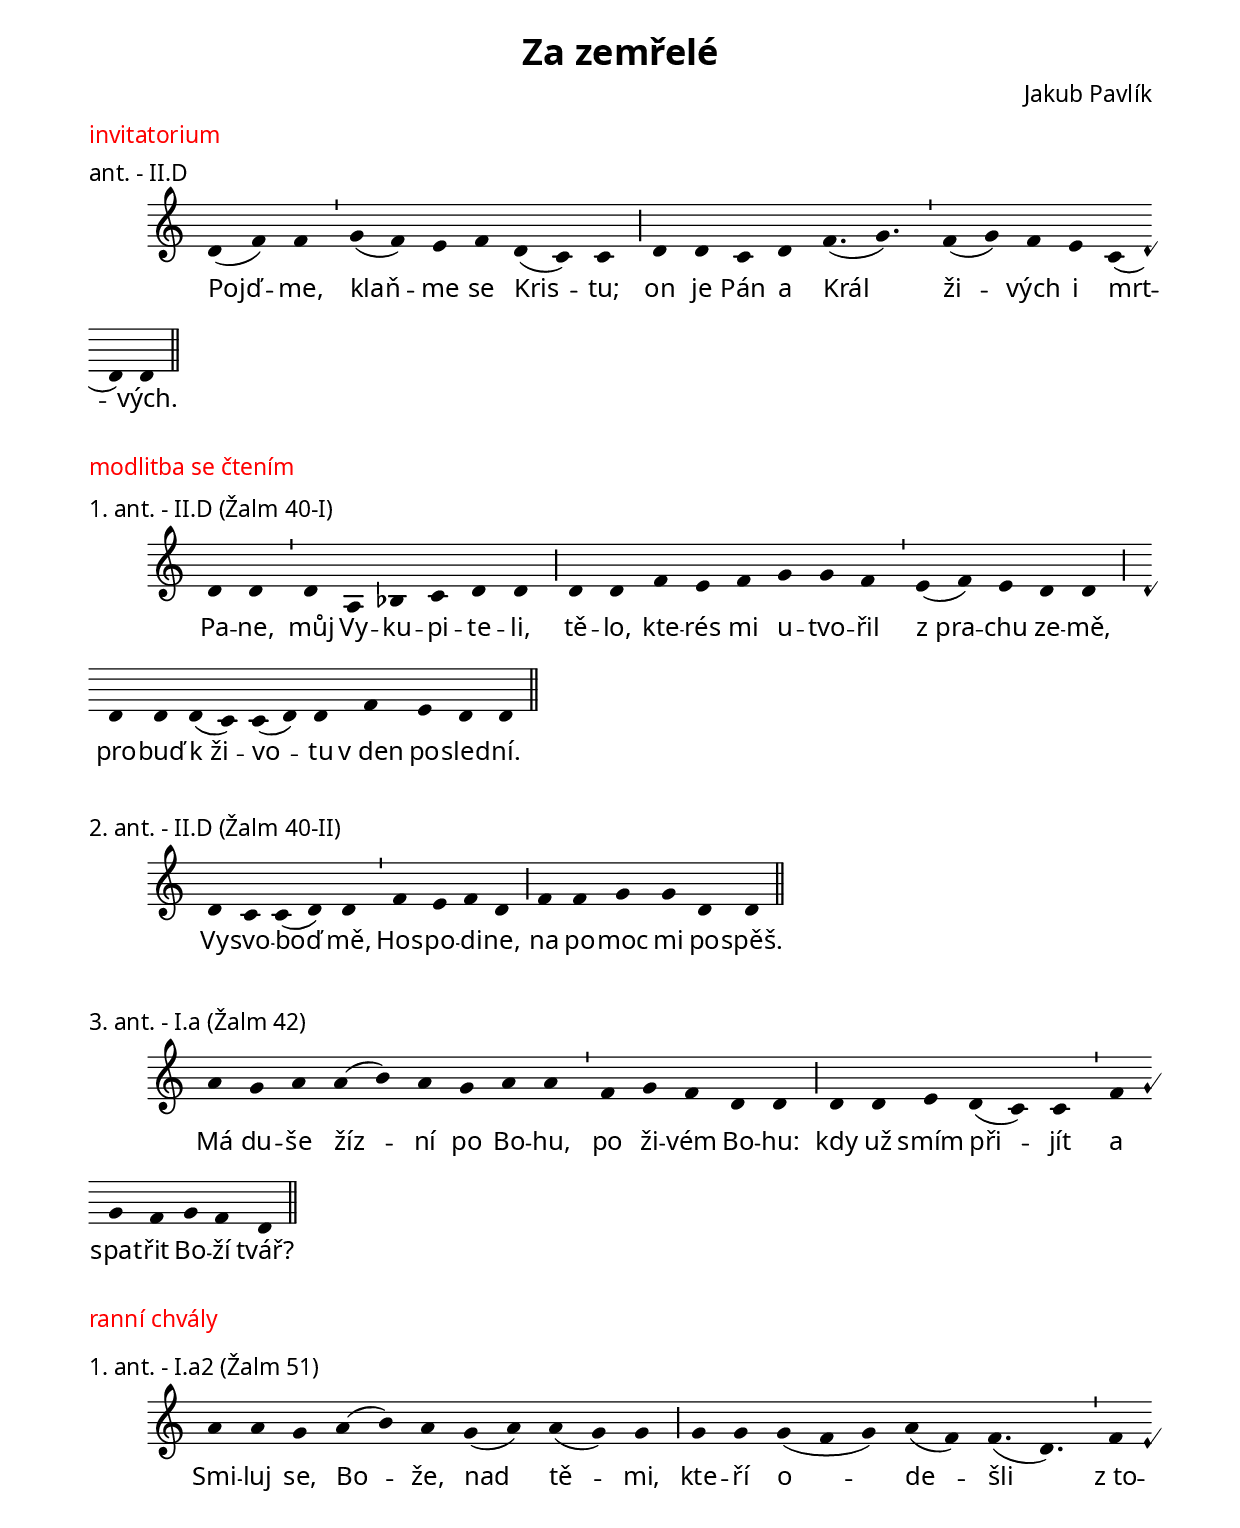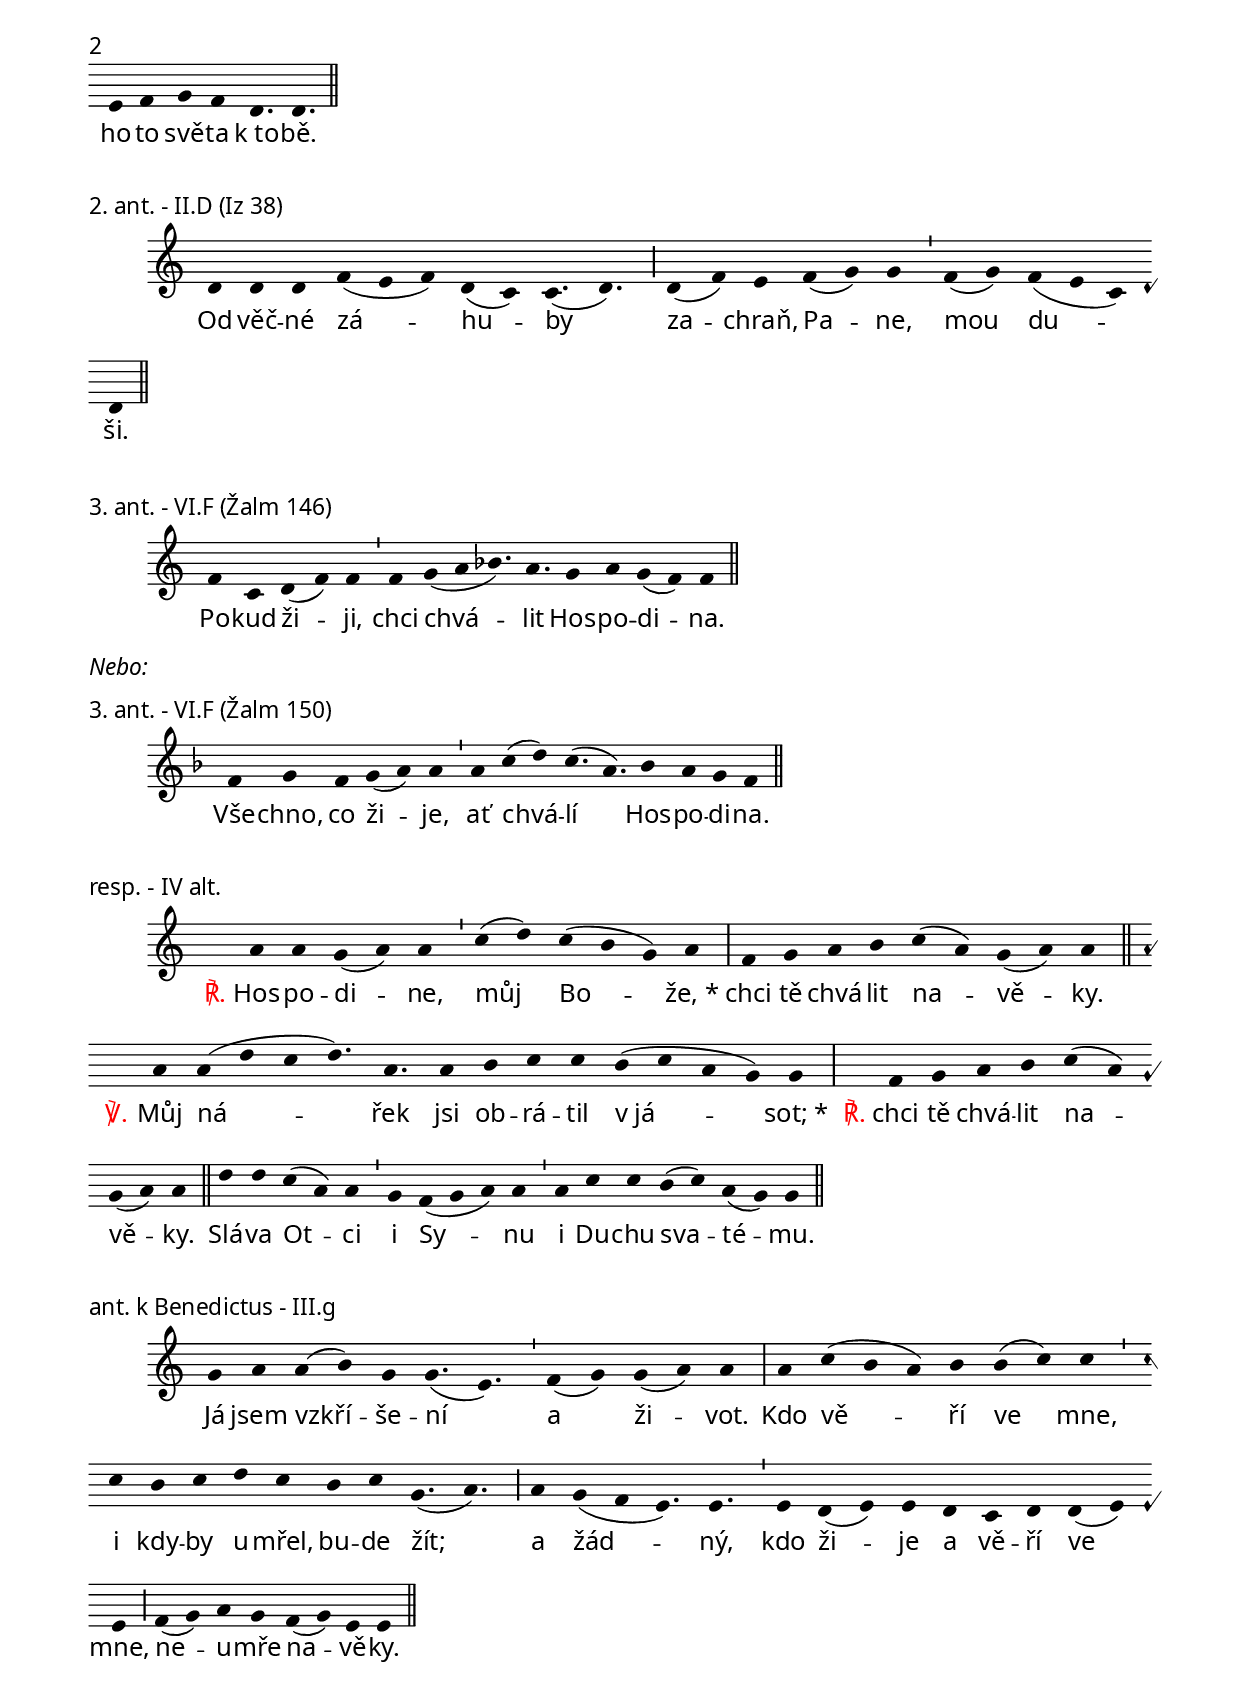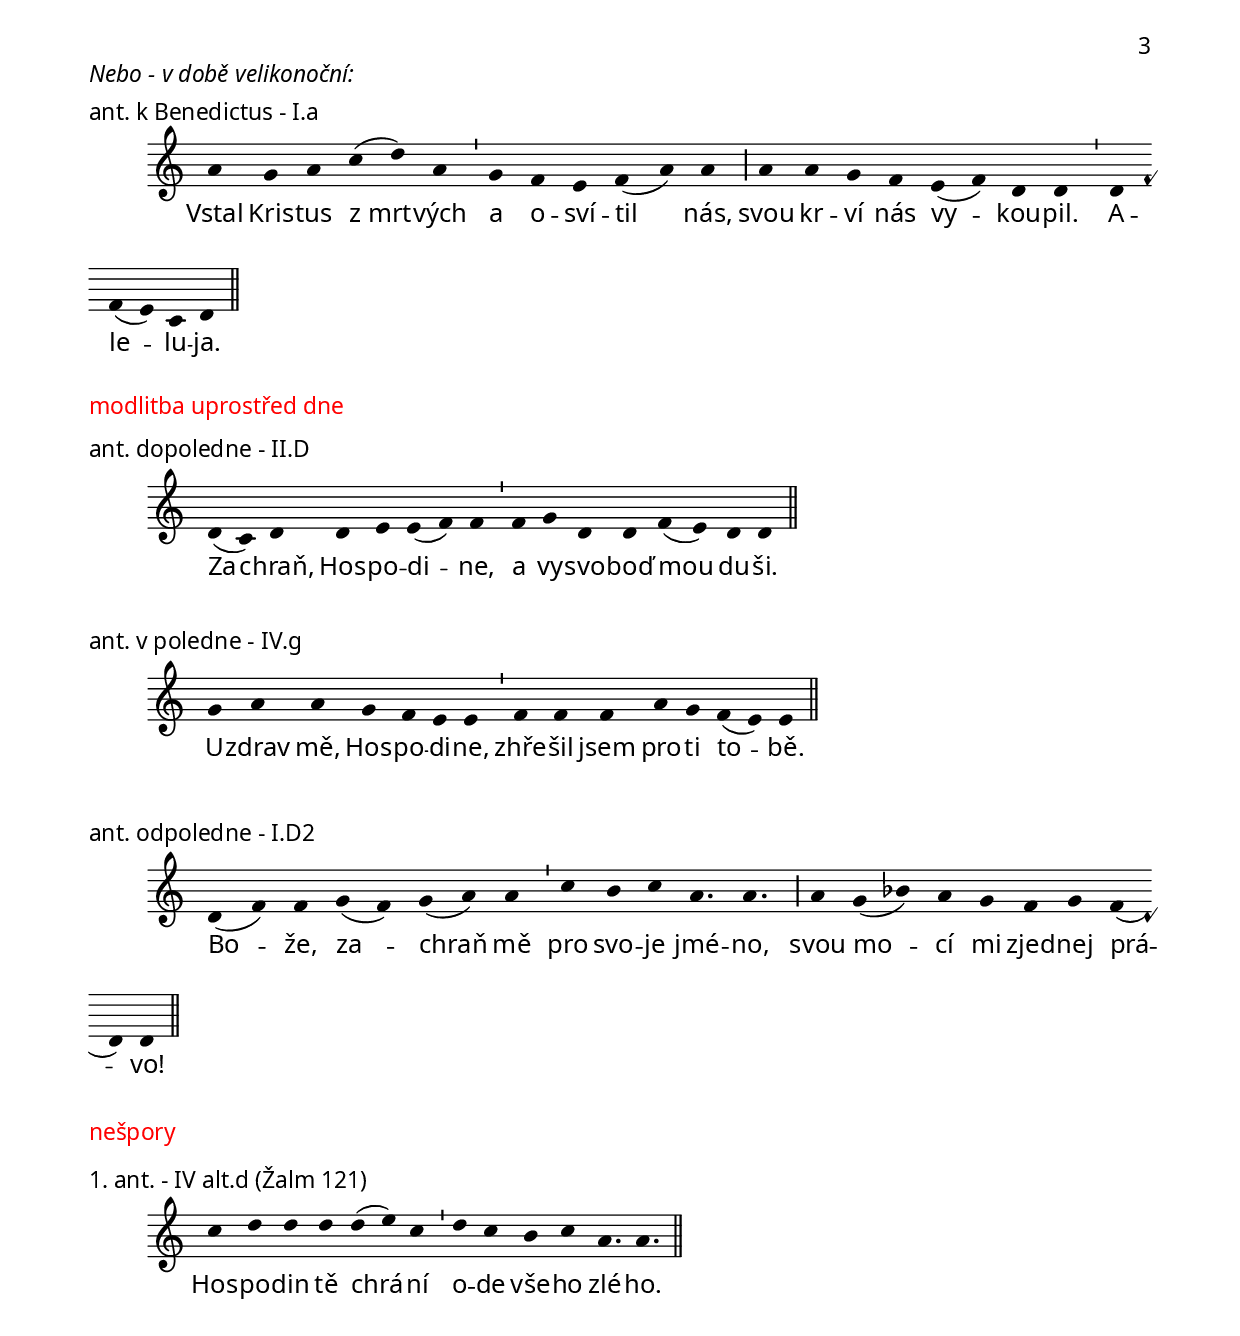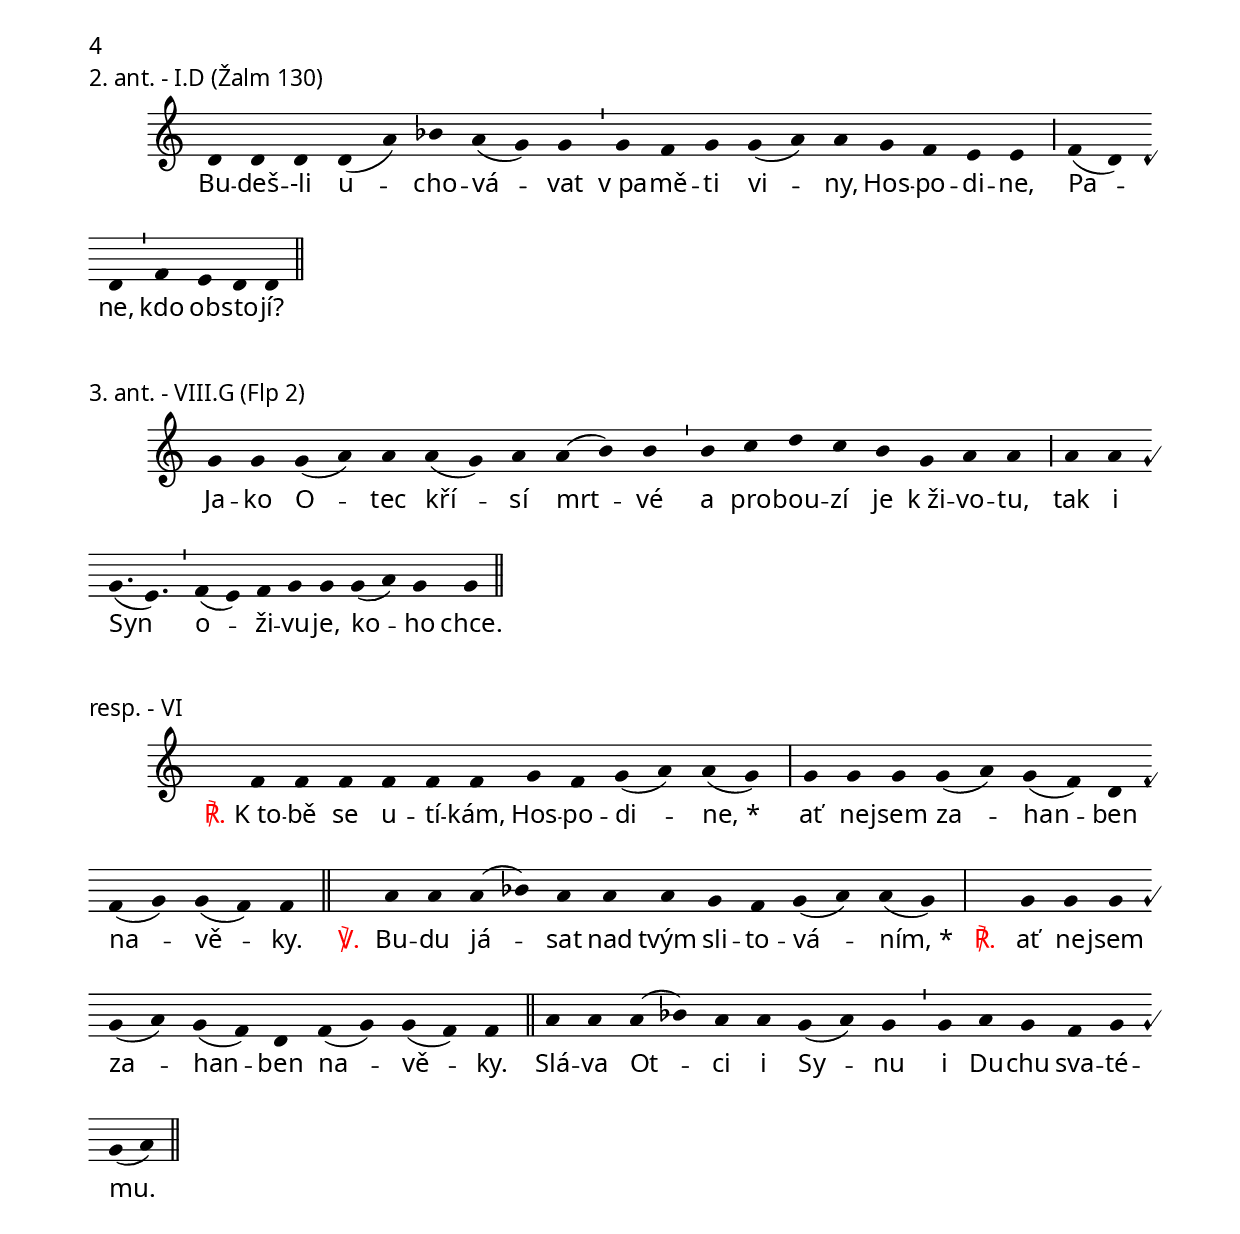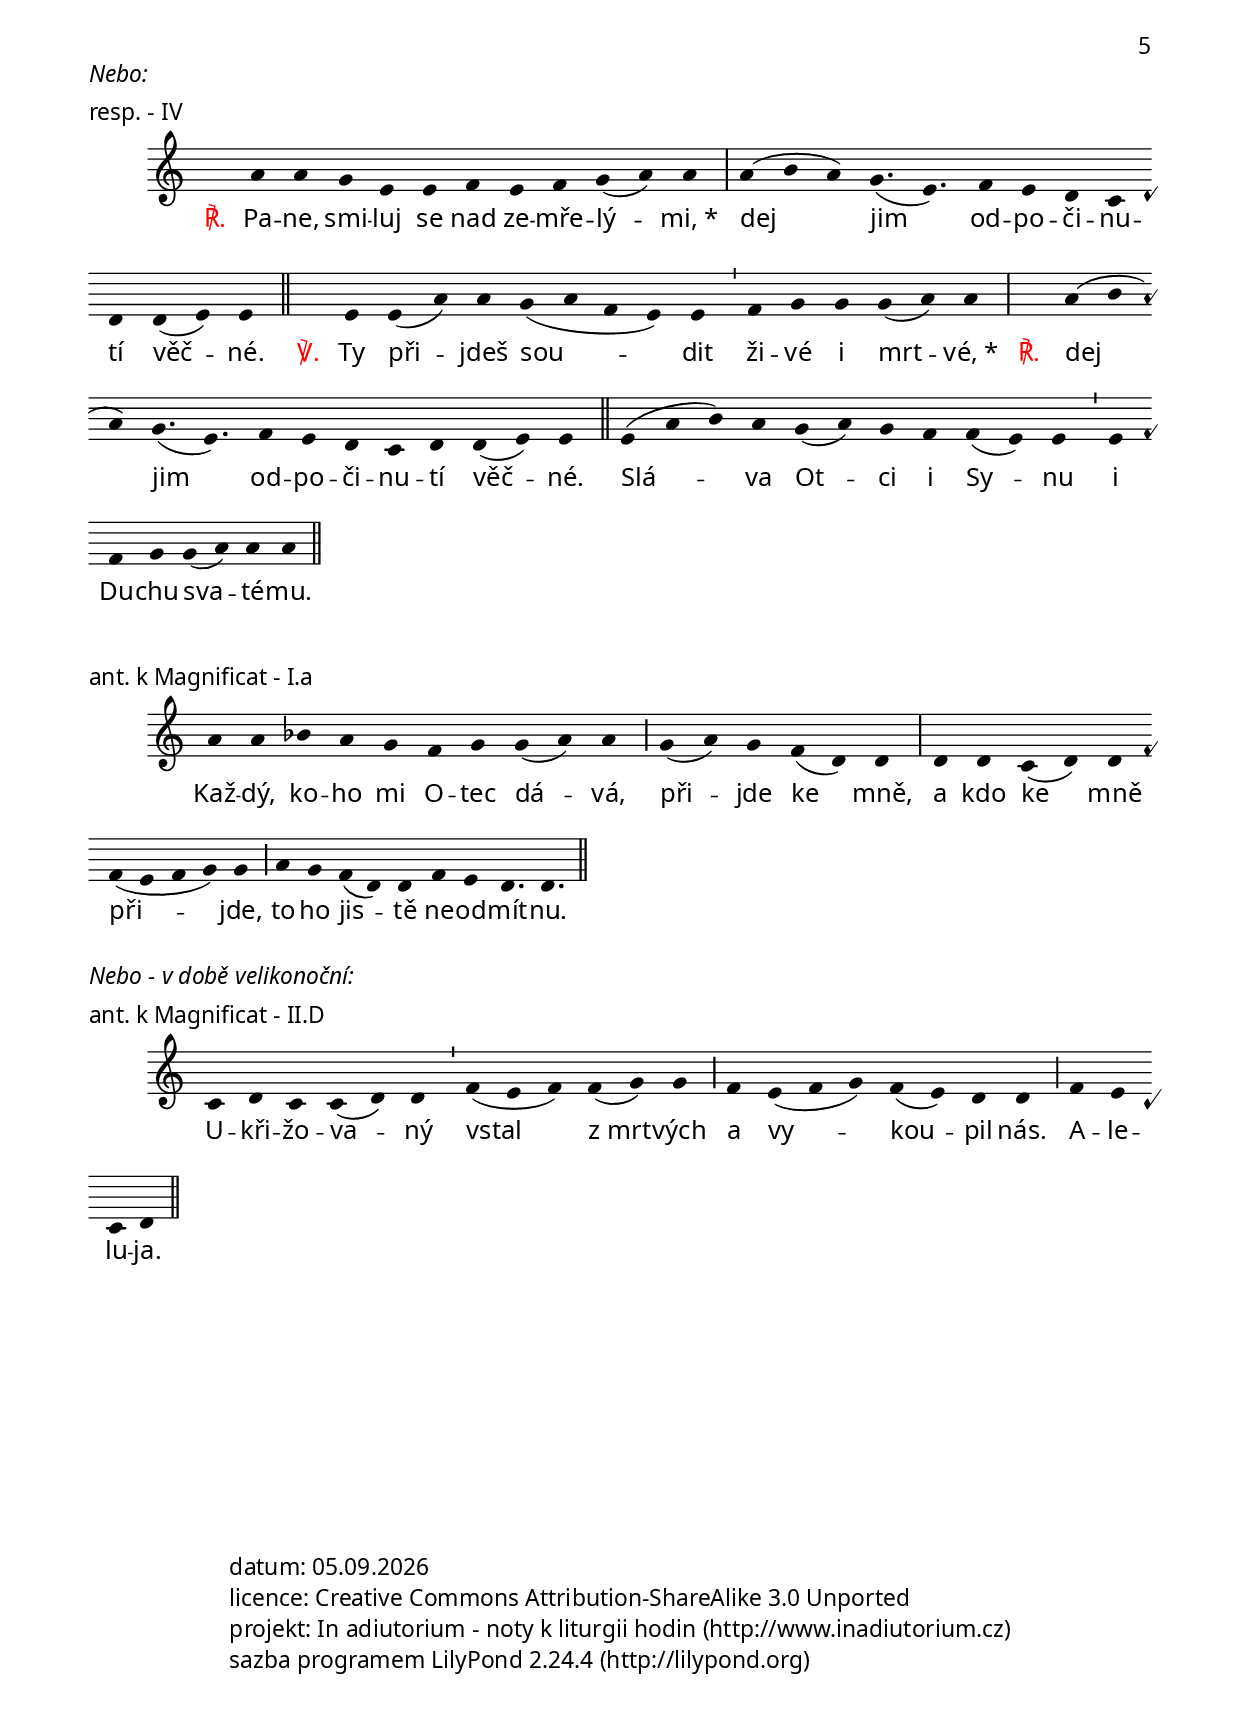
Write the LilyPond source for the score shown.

\version "2.14.2"

\header {
  title = "Za zemřelé"
  composer = "Jakub Pavlík"
}

\include "../spolecne.ly"
\include "../dilyresponsorii.ly"

\markup {\nadpisHodinka {"invitatorium"}}

\score {
  \relative c' {
    \choralniRezim
    d4( f) f \barMin g( f) e f d( c) c \barMaior
    d d c d f4.( g) \barMin f4( g) f e c( d) d \barFinalis
  }
  \addlyrics {
    Pojď -- me, klaň -- me se Kris -- tu;
    on je Pán a Král ži -- vých i mrt -- vých.
  }
  \header {
    quid = "ant."
    modus = "II"
    differentia = "D"
    psalmus = ""
    id = "invit"
    piece = \markup {\sestavTitulekBezZalmu}
  }
}

\markup {\nadpisHodinka {"modlitba se čtením"}}

\score {
  \relative c' {
    \choralniRezim
    d4 d \barMin d a bes c d d \barMaior
    d d f e f g g f \barMin
    e( f) e d d \barMaior
    d d d( c) c( d) d f e d d \barFinalis
  }
  \addlyrics {
    Pa -- ne, můj Vy -- ku -- pi -- te -- li,
    tě -- lo, kte -- rés mi u -- tvo -- řil
    z_pra -- chu ze -- mě,
    pro -- buď k_ži -- vo -- tu v_den po -- sled -- ní.
  }
  \header {
    quid = "1. ant."
    modus = "II"
    differentia = "D"
    psalmus = "Žalm 40-I"
    id = "mc-a1"
    piece = \markup {\sestavTitulek}
  }
}

\score {
  \relative c' {
    \choralniRezim
    d4 c c( d) d \barMin f e f d \barMaior
    f f g g d d \barFinalis
  }
  \addlyrics {
    Vy -- svo -- boď mě, Hos -- po -- di -- ne,
    na po -- moc mi po -- spěš.
  }
  \header {
    quid = "2. ant."
    modus = "II"
    differentia = "D"
    psalmus = "Žalm 40-II"
    id = "mc-a2"
    piece = \markup {\sestavTitulek}
  }
}

\score {
  \relative c'' {
    \choralniRezim
    a4 g a a( b) a g a a \barMin
    f g f d d \barMaior
    d d e d( c) c \barMin
    f g f g f d \barFinalis
  }
  \addlyrics {
    Má du -- še žíz -- ní po Bo -- hu,
    po ži -- vém Bo -- hu:
    kdy už smím při -- jít
    a spat -- řit Bo -- ží tvář?
  }
  \header {
    quid = "3. ant."
    modus = "I"
    differentia = "a"
    psalmus = "Žalm 42"
    id = "mc-a3"
    piece = \markup {\sestavTitulek}
  }
}

\markup {\nadpisHodinka {"ranní chvály"}}

\score {
  \relative c'' {
    \choralniRezim
    a4 a g a( b) a g( a) a( g) g \barMaior
    g g g( f g) a( f) f4.( d) \barMin f4 e f g f d4. d \barFinalis
  }
  \addlyrics {
    Smi -- luj se, Bo -- že, nad tě -- mi,
    kte -- ří o -- de -- šli z_to -- ho -- to svě -- ta k_to -- bě.
  }
  \header {
    quid = "1. ant."
    modus = "I"
    differentia = "a2"
    psalmus = "Žalm 51"
    id = "rch-a1"
    piece = \markup {\sestavTitulek}
  }
}

\score {
  \relative c' {
    \choralniRezim
    d4 d d f( e f) d( c) c4.( d) \barMaior
    d4( f) e f( g) g \barMin f( g) f( e c) d \barFinalis
  }
  \addlyrics {
    Od věč -- né zá -- hu -- by
    za -- chraň, Pa -- ne, mou du -- ši.
  }
  \header {
    quid = "2. ant."
    modus = "II"
    differentia = "D"
    psalmus = "Iz 38"
    id = "rch-a2"
    fons = "melodie z: Bílá sobota, ranní chvály, 2. ant."
    fial = "pust_triduum.ly#so-rch-ant2?jiny_text"
    piece = \markup {\sestavTitulek}
  }
}

\score {
  \relative c' {
    \choralniRezim
    f4 c d( f) f \barMin
    f \stemUp g( a bes4.) a g4 a g( f) f \barFinalis
  }
  \addlyrics {
    Po -- kud ži -- ji,
    chci chvá -- lit Hos -- po -- di -- na.
  }
  \header {
    quid = "3. ant."
    modus = "VI"
    differentia = "F"
    psalmus = "Žalm 146"
    id = "rch-a3"
    fons = "4. týden žaltáře, středa, ranní chvály, 3. ant."
    fial = "antifony/tyden4_4streda.ly#rch-ant3"
    piece = \markup {\sestavTitulek}
  }
}

\markup\italic{Nebo:}

\score {
  \relative c' {
    \choralniRezim
    \key f \major
    f4 g f g( a) a \barMin
    a4 c( d) c4.( a) bes4 a g f \barFinalis
    % bes a g( f) f \barFinalis
  }
  \addlyrics {
    Vše -- chno, co ži -- je, ať chvá -- lí Hos -- po -- di -- na.
    % A -- le -- lu -- ja.
  }
  \header {
    quid = "3. ant."
    modus = "VI"
    differentia = "F"
    psalmus = "Žalm 150"
    id = "rch-a3-alt"
    fons = "4. t. žaltáře, neděle, ranní chvály, 3. ant. (Text jiný: ubráno aleluja a 'dýchá' změněno na 'žije')"
    fial = "antifony/tyden4_1nedele.ly#rch-ant3"
    piece = \markup {\sestavTitulek}
  }
}

\score {
  \relative c'' {
    \choralniRezim

    % R
    \neviditelna a
    a4 a g( a) a \barMin c( d) c( b g) a \barMax
    f g a b c( a) g( a) a \barFinalis
    % V
    \neviditelna a
    a4 a( d c d4.) a a4 b c c b( c a g) g \barMax
    % R
    \neviditelna a
    f g a b c( a) g( a) a \barFinalis
    % Slava
    d4 d c( a) a \barMin g f( g a) a \barMin a c c b( c) a( g) g \barFinalis
  }
  \addlyrics {
    \Response Hos -- po -- di -- ne, můj Bo -- že,_*
    chci tě chvá -- lit na -- vě -- ky.
    \Verse Můj ná -- řek jsi ob -- rá -- til v_já -- sot;_*
    \Response chci tě chvá -- lit na -- vě -- ky.
    \textRespDoxologie
  }
  \header {
    quid = "resp."
    modus = "IV alt."
    id = "rch-resp"
    piece = \markup {\sestavTitulekResp}
  }
}

\score {
  \relative c'' {
    \choralniRezim
    g4 a a( b) g g4.( e) \barMin f4( g) g( a) a \barMax
    a c( b a) b b( c) c \barMin c b c d c b c g4.( a) \barMaior
    a4 g( f e4.) e \barMin e4 d( e) e d c d d( e) e \barMaior
    f( g) a g f( g) e e \barFinalis
  }
  \addlyrics {
    Já jsem vzkří -- še -- ní a ži -- vot.
    Kdo vě -- ří ve mne, i kdy -- by u -- mřel, bu -- de žít;
    a žád -- ný, kdo ži -- je a vě -- ří ve mne,
    ne -- u -- mře na -- vě -- ky.
  }
  \header {
    quid = "ant. k Benedictus"
    modus = "III"
    differentia = "g"
    psalmus = ""
    id = "rch-aben"
    piece = \markup {\sestavTitulekBezZalmu}
  }
}

\pageBreak % ZLOM

\markup\italic{Nebo - v době velikonoční:}

\score {
  \relative c'' {
    \choralniRezim
    a4 g a c( d) a \barMin g f e f( a) a \barMaior
    a4 a g f e( f) d d \barMin
    d4 f( e) c d \barFinalis
  }
  \addlyrics {
    Vstal Kris -- tus z_mrt -- vých a o -- sví -- til nás,
    svou kr -- ví nás vy -- kou -- pil.
    A -- le -- lu -- ja.
  }
  \header {
    quid = "ant. k Benedictus"
    modus = "I"
    differentia = "a"
    psalmus = ""
    id = "rch-aben-velik"
    fons = "Velikonoční oktáv, ranní chvály, 1. ant."
    fial = "velikonoce_velikonocnioktav.ly#rch-ant1"
    piece = \markup {\sestavTitulekBezZalmu}
  }
}

\markup {\nadpisHodinka {"modlitba uprostřed dne"}}

\score {
  \relative c' {
    \choralniRezim
    d4( c) d d e e( f) f \barMin
    f g d d f( e) d d \barFinalis
  }
  \addlyrics {
    Za -- chraň, Hos -- po -- di -- ne,
    a vy -- svo -- boď mou du -- ši.
  }
  \header {
    quid = "ant. dopoledne"
    modus = "II"
    differentia = "D"
    psalmus = ""
    id = "tercie"
    piece = \markup {\sestavTitulekBezZalmu}
  }
}

\score {
  \relative c'' {
    \choralniRezim
    g4 a a g f e e \barMin f f f a g f( e) e \barFinalis
  }
  \addlyrics {
    U -- zdrav mě, Hos -- po -- di -- ne, zhře -- šil jsem
    pro -- ti to -- bě.
  }
  \header {
    quid = "ant. v poledne"
    modus = "IV"
    differentia = "g"
    psalmus = ""
    id = "sexta"
    fons = "pátek 1. týdne žaltáře, nešpory, 1. ant."
    fial = "antifony/tyden1_6patek.ly#ne-ant1"
    piece = \markup {\sestavTitulekBezZalmu}
  }
}

\score {
  \relative c' {
    \choralniRezim
    d( f) f g( f) g( a) a \barMin c b c a4. a \barMaior
    a4 \stemUp g( bes) a g f g f( d) d \barFinalis
  }
  \addlyrics {
    Bo -- že, za -- chraň mě
    pro svo -- je % v breviáři: své
    jmé -- no,
    svou mo -- cí mi zjed -- nej prá -- vo!
  }
  \header {
    quid = "ant. odpoledne"
    modus = "I"
    differentia = "D2"
    psalmus = ""
    placet = "není zlá, ale pravděpodobně by šla lépe"
    id = "nona"
    piece = \markup {\sestavTitulekBezZalmu}
  }
}

\markup {\nadpisHodinka {"nešpory"}}

\score {
  \relative c'' {
    \choralniRezim
    c4 d d d d( e) c \barMin
    d c b c a4. a \barFinalis
  }
  \addlyrics {
    Hos -- po -- din tě chrá -- ní
    o -- de vše -- ho zlé -- ho.
  }
  \header {
    quid = "1. ant."
    modus = "IV alt"
    differentia = "d"
    psalmus = "Žalm 121"
    placet = "IV alt.c"
    id = "ne-a1"
    piece = \markup {\sestavTitulek}
  }
}

\score {
  \relative c' {
    \choralniRezim
    d4 d d d( a') bes a( g) g \barMin
    g f g g( a) a g f e e \barMaior
    f( d) d \barMin f e d d \barFinalis
  }
  \addlyrics {
    Bu -- deš -- -li u -- cho -- vá -- vat
    v_pa -- mě -- ti vi -- ny, Hos -- po -- di -- ne,
    Pa -- ne, kdo ob -- sto -- jí?
  }
  \header {
    quid = "2. ant."
    modus = "I"
    differentia = "D"
    psalmus = "Žalm 130"
    id = "ne-a2"
    piece = \markup {\sestavTitulek}
  }
}

\score {
  \relative c'' {
    \choralniRezim
    g4 g g( a) a a( g) a a( b) b \barMin
    b c d c b g a a \barMaior
    a a g4.( e) \barMin f4( e) f g g g( a) g g \barFinalis
  }
  \addlyrics {
    Ja -- ko O -- tec kří -- sí mrt -- vé
    a pro -- bou -- zí je k_ži -- vo -- tu,
    tak i Syn o -- ži -- vu -- je, ko -- ho chce.
  }
  \header {
    quid = "3. ant."
    modus = "VIII"
    differentia = "G"
    psalmus = "Flp 2"
    placet = "možná sedí spíš do modu III"
    id = "ne-a3"
    piece = \markup {\sestavTitulek}
  }
}

\score {
  \relative c' {
    \choralniRezim

    % R
    \neviditelna f
    f4 f f f f f g f g( a) a( g) \barMax
    g g g g( a) g( f) d f( g) g( f) f \barFinalis
    % V
    \neviditelna a
    a a a( bes) a a a g f g( a) a( g) \barMax
    % R
    \neviditelna a
    g g g g( a) g( f) d f( g) g( f) f \barFinalis
    % Slava
    \respVIdoxologie \barFinalis
  }
  \addlyrics {
    \Response K_to -- bě se u -- tí -- kám, Hos -- po -- di -- ne,_*
    ať ne -- jsem za -- han -- ben na -- vě -- ky.
    \Verse Bu -- du já -- sat nad tvým sli -- to -- vá -- ním,_*
    \Response ať ne -- jsem za -- han -- ben na -- vě -- ky.
    \textRespDoxologie
  }
  \header {
    quid = "resp."
    modus = "VI"
    placet = "zkusit bohatší ozdobu na _jásat_"
    id = "ne-resp"
    piece = \markup {\sestavTitulekResp}
  }
}

\pageBreak % ZLOM

\markup\italic{Nebo:}

\score {
  \relative c'' {
    \choralniRezim

    % R
    \neviditelna a
    a4 a g e e f e f g( a) a \barMax
    a( b a) g4.( e) f4 e d c d d( e) e \barFinalis
    % V
    \neviditelna e
    e e( a) a g( a f e) e \barMin f g g g( a) a \barMax
    % R
    \neviditelna a
    a( b a) g4.( e) f4 e d c d d( e) e \barFinalis
    % Slava
    e( a b) a g( a) g f f( e) e \barMin e f g g( a) a a \barFinalis
  }
  \addlyrics {
    \Response Pa -- ne, smi -- luj se nad ze -- mře -- lý -- mi,_*
    dej jim od -- po -- či -- nu -- tí věč -- né.
    \Verse Ty při -- jdeš sou -- dit ži -- vé i mrt -- vé,_*
    \Response dej jim od -- po -- či -- nu -- tí věč -- né.
    \textRespDoxologie
  }
  \header {
    quid = "resp."
    modus = "IV"
    id = "ne-resp2"
    piece = \markup {\sestavTitulekResp}
  }
}

\score {
  \relative c'' {
    \choralniRezim
    a4 a bes a g f g g( a) a \barMaior
    g( a) g f( d) d \barMax
    d d c( d) d f( e f g) g \barMaior
    a g f( d) d f e d4. d \barFinalis
  }
  \addlyrics {
    Kaž -- dý, ko -- ho mi O -- tec dá -- vá,
    při -- jde ke mně,
    a kdo ke mně při -- jde,
    to -- ho jis -- tě ne -- od -- mít -- nu.
  }
  \header {
    quid = "ant. k Magnificat"
    modus = "I"
    differentia = "a"
    psalmus = ""
    id = "ne-amag"
    piece = \markup {\sestavTitulekBezZalmu}
  }
}

\markup\italic{Nebo - v době velikonoční:}

\score {
  \relative c' {
    \choralniRezim
    c4 d c c( d) d \barMin f( e f) f( g) g \barMaior
    f e( f g) f( e) d d \barMaior
    f e c d \barFinalis
  }
  \addlyrics {
    U -- kři -- žo -- va -- ný vstal z_mrt -- vých
    a vy -- kou -- pil nás.
    A -- le -- lu -- ja.
  }
  \header {
    quid = "ant. k Magnificat"
    modus = "II"
    differentia = "D"
    psalmus = ""
    id = "ne-amag-velik"
    piece = \markup {\sestavTitulekBezZalmu}
  }
}